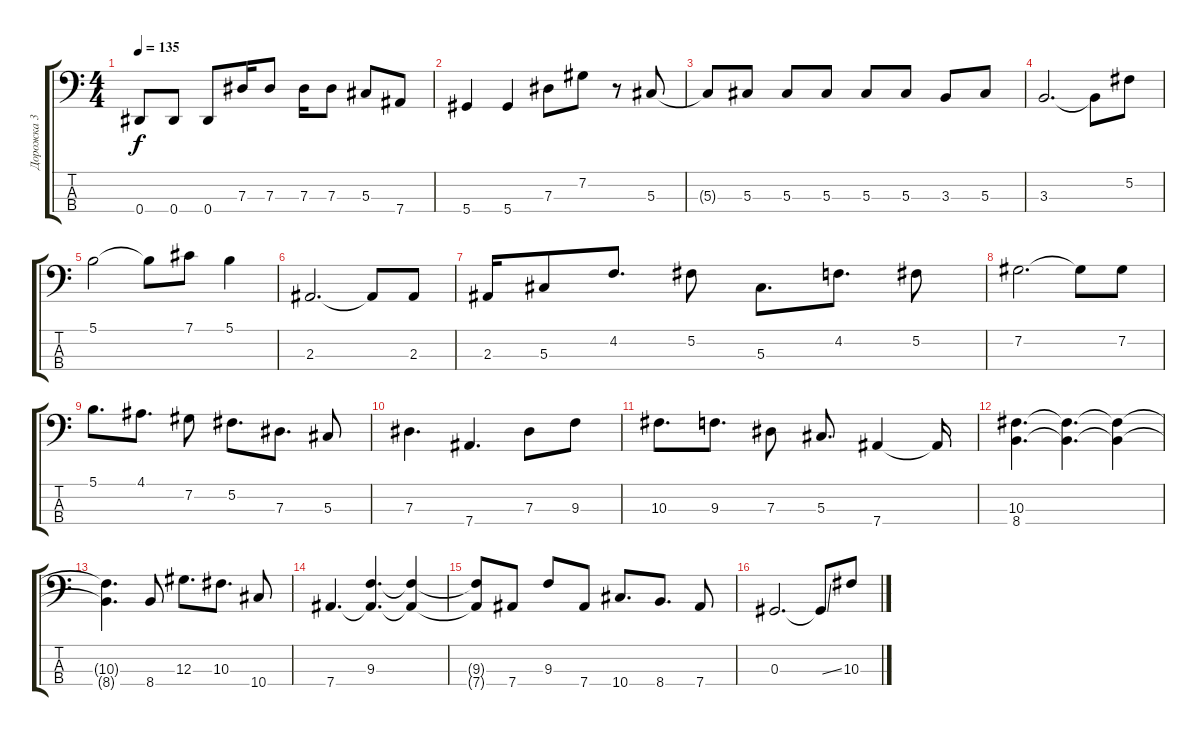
\track ("Дорожка 3" "Дорожка 3") {instrument electricbassfinger}
\staff {score tabs}
\tuning (Gb2 Db2 Ab1 Eb1) {hide}
\ts (4 4)
\tempo 135
\clef f4
\ks c
0.4.8{dy f} 0.4.8 0.4.8 7.3.16 7.3.8 7.3.16 7.3.8 5.3.8 7.4.8 |
5.4.4 5.4.4 7.3.8 7.2.8 r.8 5.3.8 |
5.3{t}.8 5.3.8 5.3.8 5.3.8 5.3.8 5.3.8 3.3.8 5.3.8 |
3.3.2{d} 3.3{t}.8 5.2.8 |
5.1.2 5.1{t}.8 7.1.8 5.1.4 |
2.3.2{d} 2.3{t}.8 2.3.8 |
2.3.16 5.3.8 4.2.8{d} 5.2.8 5.3.8{d} 4.2.8{d} 5.2.8 |
7.2.2{d} 7.2{t}.8 7.2.8 |
5.1.8{d} 4.1.8{d} 7.2.8 5.2.8{d} 7.3.8{d} 5.3.8 |
7.3.4{d} 7.4.4{d} 7.3.8 9.3.8 |
10.3.8{d} 9.3.8{d} 7.3.8 5.3.8{d} 7.4.4 7.4{t}.16 |
(10.3 8.4).4{d} (10.3{t} 8.4{t}).4{d} (10.3{t} 8.4{t}).4 |
(10.3{t} 8.4{t}).4{d} 8.4.8 12.3.8{d} 10.3.8{d} 10.4.8 |
7.4.4{d} (9.3 7.4{t}).4{d} (9.3{t} 7.4{t}).4 |
(9.3{t} 7.4{t}).8 7.4.8 9.3.8 7.4.8 10.4.8{d} 8.4.8{d} 7.4.8 |
0.3.2{d} 0.3{ss t}.8 10.3.8
